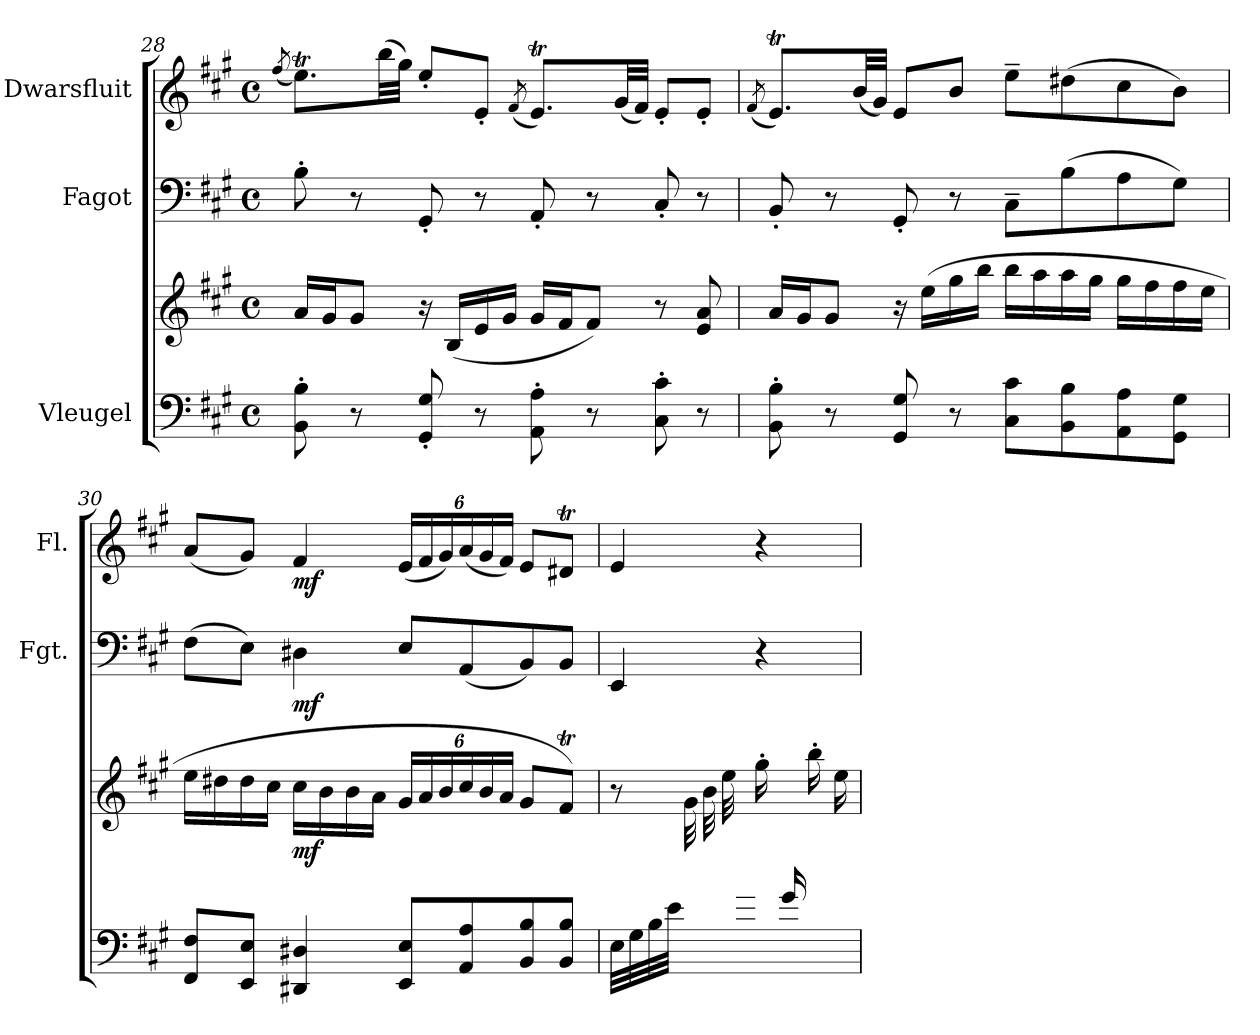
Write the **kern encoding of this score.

**kern	**kern	**dynam	**kern	**dynam	**kern	**dynam
*part3	*part3	*part3	*part2	*part2	*part1	*part1
*staff4	*staff3	*staff3/4	*staff2	*staff2	*staff1	*staff1
*I"Vleugel	*	*	*I"Fagot	*	*I"Dwarsfluit	*
*	*	*	*I'Fgt.	*	*I'Fl.	*
*clefF4	*clefG2	*	*clefF4	*	*clefG2	*
*k[f#c#g#]	*k[f#c#g#]	*	*k[f#c#g#]	*	*k[f#c#g#]	*
*M4/4	*M4/4	*	*M4/4	*	*M4/4	*
*met(c)	*met(c)	*	*met(c)	*	*met(c)	*
=28	=28	=28	=28	=28	=28	=28
.	.	.	.	.	(8qff#/	.
8BB\' 8B\'	16a/LL	.	8B'\	.	8.eeT\L)	.
.	16g#/J	.	.	.	.	.
8r	8g#/J	.	8r	.	.	.
.	.	.	.	.	(32bb\LL	.
.	.	.	.	.	32gg#\JJJ)	.
8GG#/' 8G#/'	16r	.	8GG#'/	.	8ee'/L	.
.	(16B/LL	.	.	.	.	.
8r	16e/	.	8r	.	8e'/J	.
.	16g#/JJ	.	.	.	.	.
.	.	.	.	.	(8qf#/	.
8AA\' 8A\'	16g#/LL	.	8AA'/	.	8.eT/L)	.
.	16f#/J	.	.	.	.	.
8r	8f#/J)	.	8r	.	.	.
.	.	.	.	.	(32g#/LL	.
.	.	.	.	.	32f#/JJJ)	.
8C#\' 8c#\'	8r	.	8C#'/	.	8e'/L	.
8r	8e/ 8a/	.	8r	.	8e'/J	.
!!LO:LB:g=z
=29	=29	=29	=29	=29	=29	=29
.	.	.	.	.	(8qf#/	.
8BB\' 8B\'	16a/LL	.	8BB'/	.	8.eT/L)	.
.	16g#/J	.	.	.	.	.
8r	8g#/J	.	8r	.	.	.
.	.	.	.	.	(32b/LL	.
.	.	.	.	.	32g#/JJJ)	.
8GG#/ 8G#/	16r	.	8GG#'/	.	8e/L	.
.	(16ee\LL	.	.	.	.	.
8r	16gg#\	.	8r	.	8b/J	.
.	16bb\JJ	.	.	.	.	.
8C#\ 8c#\L	16bb\LL	.	8C#~\L	.	8ee~\L	.
.	16aa\	.	.	.	.	.
8BB\ 8B\	16aa\	.	(8B\	.	(8dd#X\	.
.	16gg#\JJ	.	.	.	.	.
8AA\ 8A\	16gg#\LL	.	8A\	.	8cc#\	.
.	16ff#\	.	.	.	.	.
8GG#\ 8G#\J	16ff#\	.	8G#\J)	.	8b\J)	.
.	16ee\JJ	.	.	.	.	.
=30	=30	=30	=30	=30	=30	=30
8FF#/ 8F#/L	16ee\LL	.	(8F#\L	.	(8a/L	.
.	16dd#X\	.	.	.	.	.
8EE/ 8E/J	16dd#\	.	8E\J)	.	8g#/J)	.
.	16cc#\JJ	.	.	.	.	.
!	!	!LO:DY:b	!	!LO:DY:b	!	!LO:DY:b
4DD#X/ 4D#X/	16cc#\LL	mf	4D#X\	mf	4f#/	mf
.	16b\	.	.	.	.	.
.	16b\	.	.	.	.	.
.	16a\JJ	.	.	.	.	.
*	*Xbrackettup	*	*	*	*Xbrackettup	*
8EE/ 8E/L	24g#/LL	.	8E/L	.	(24e/LL	.
.	24a/	.	.	.	24f#/	.
.	24b/	.	.	.	24g#/)	.
8AA/ 8A/	24cc#/	.	(8AA/	.	(24a/	.
.	24b/	.	.	.	24g#/	.
.	24a/JJ	.	.	.	24f#/JJ)	.
8BB/ 8B/	8g#/L	.	8BB/)	.	8e/L	.
8BB/ 8B/J	8f#T/J)	.	8BB/J	.	8d#Xt/J	.
=31	=31	=31	=31	=31	=31	=31
*^	*	*	*	*	*	*
8..ryy	32E\LLL	8r	.	4EE/	.	4e/	.
.	32G#\	.	.	.	.	.	.
.	32B\	.	.	.	.	.	.
.	32e\JJJ	.	.	.	.	.	.
.	8ryy	32g#\LLL	.	.	.	.	.
.	.	32b\	.	.	.	.	.
.	.	32ee\	.	.	.	.	.
32g#/JJJ	.	32ryy	.	.	.	.	.
16ryy	4ryy	16gg#'\LL	.	4r	.	4r	.
16g#/	.	16ryy	.	.	.	.	.
8ryy	.	16bb'\	.	.	.	.	.
.	.	16ee\JJ	.	.	.	.	.
*v	*v	*	*	*	*	*	*
=	=	=	=	=	=	=
*-	*-	*-	*-	*-	*-	*-
